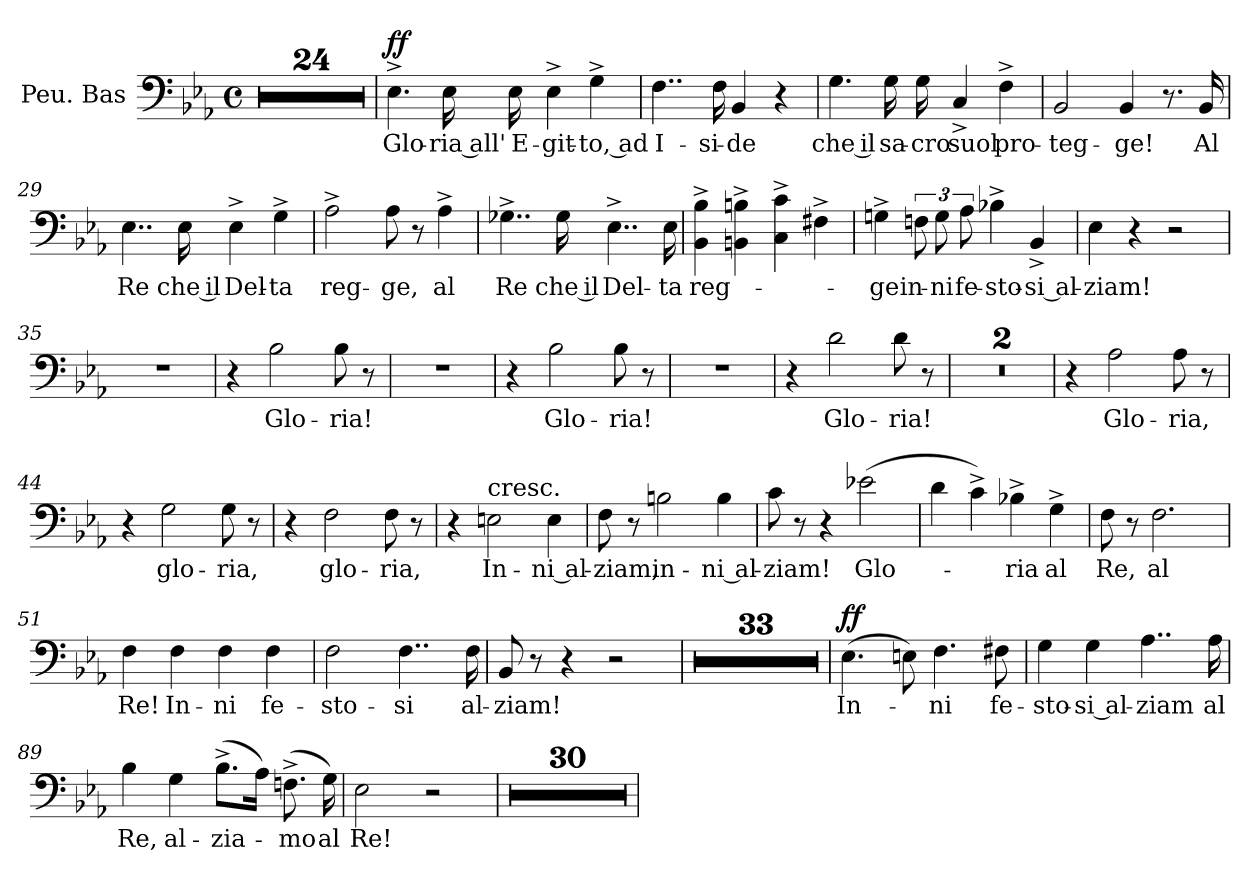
**kern	**text	**dynam
*part1	*part1	*part1
*staff1	*staff1	*staff1
*I"Peu. Bas	*	*
*I'Peu. Bas	*	*
*clefF4	*	*
*k[b-e-a-]	*	*
*M4/4	*	*
*met(c)	*	*
=1	=1	=1
1ryy	.	.
=2	=2	=2
1ryy	.	.
!!LO:LB:g=z
=3	=3	=3
1ryy	.	.
=4	=4	=4
1ryy	.	.
=5	=5	=5
1ryy	.	.
=6	=6	=6
1r	.	.
!!LO:LB:g=z
=7	=7	=7
1r	.	.
=8	=8	=8
1r	.	.
=9	=9	=9
1r	.	.
!!LO:LB:g=z
=10	=10	=10
1r	.	.
=11	=11	=11
1r	.	.
=12	=12	=12
1r	.	.
!!LO:LB:g=z
=13	=13	=13
1r	.	.
=14	=14	=14
1r	.	.
=15	=15	=15
1r	.	.
=16	=16	=16
1r	.	.
!!LO:PB:g=z
=17	=17	=17
1r	.	.
=18	=18	=18
1r	.	.
=19	=19	=19
1r	.	.
=20	=20	=20
1r	.	.
!!LO:LB:g=z
=21	=21	=21
1r	.	.
=22	=22	=22
1r	.	.
=23	=23	=23
1r	.	.
=24	=24	=24
1r	.	.
!!LO:LB:g=z
=25	=25	=25
!	!LO:LY:b:color=#0055FF	!LO:DY:a
4.E-^\	Glo-	ff
!	!LO:LY:b:color=#0055FF	!
16E-\	ria all'	.
!	!LO:LY:b:color=#0055FF	!
16E-\	E-	.
!	!LO:LY:b:color=#0055FF	!
4E-^\	-git-	.
!	!LO:LY:b:color=#0055FF	!
4G^\	to, ad	.
=26	=26	=26
!	!LO:LY:b:color=#0055FF	!
4..F\	I-	.
!	!LO:LY:b:color=#0055FF	!
16F\	-si-	.
!	!LO:LY:b:color=#0055FF	!
4BB-/	-de	.
4r	.	.
=27	=27	=27
!	!LO:LY:b:color=#0055FF	!
4.G\	che il	.
!	!LO:LY:b:color=#0055FF	!
16G\	sa-	.
!	!LO:LY:b:color=#0055FF	!
16G\	-cro	.
!	!LO:LY:b:color=#0055FF	!
4C^/	suol	.
!	!LO:LY:b:color=#0055FF	!
4F^\	pro-	.
=28	=28	=28
!	!LO:LY:b:color=#0055FF	!
2BB-/	-teg-	.
!	!LO:LY:b:color=#0055FF	!
4BB-/	-ge!	.
8.r	.	.
!	!LO:LY:b:color=#0055FF	!
16BB-/	Al	.
!!LO:PB:g=z
=29	=29	=29
!	!LO:LY:b:color=#0055FF	!
4..E-\	Re	.
!	!LO:LY:b:color=#0055FF	!
16E-\	che il	.
!	!LO:LY:b:color=#0055FF	!
4E-^\	Del-	.
!	!LO:LY:b:color=#0055FF	!
4G^\	-ta	.
=30	=30	=30
!	!LO:LY:b:color=#0055FF	!
2A-^\	reg-	.
!	!LO:LY:b:color=#0055FF	!
8A-\	-ge,	.
8r	.	.
!	!LO:LY:b:color=#0055FF	!
4A-^\	al	.
=31	=31	=31
!	!LO:LY:b:color=#0055FF	!
4..G-X^\	Re	.
!	!LO:LY:b:color=#0055FF	!
16G-\	che il	.
!	!LO:LY:b:color=#0055FF	!
4..E-^\	Del-	.
!	!LO:LY:b:color=#0055FF	!
16E-\	-ta	.
=32	=32	=32
!	!LO:LY:b:color=#0055FF	!
4BB-\^ 4B-\^	reg-	.
4BBn\^ 4Bn\^	.	.
4C\^ 4c\^	.	.
4F#X^\	.	.
!!LO:LB:g=z
=33	=33	=33
!	!LO:LY:b:color=#0055FF	!
4Gn^\	-ge	.
!	!LO:LY:b:color=#0055FF	!
12Fn\	in-	.
!	!LO:LY:b:color=#0055FF	!
12G\	-ni	.
!	!LO:LY:b:color=#0055FF	!
12A-\	fe-	.
!	!LO:LY:b:color=#0055FF	!
4B-X^\	-sto-	.
!	!LO:LY:b:color=#0055FF	!
4BB-^/	si al-	.
=34	=34	=34
!	!LO:LY:b:color=#0055FF	!
4E-\	-ziam!	.
4r	.	.
2r	.	.
=35	=35	=35
1r	.	.
=36	=36	=36
4r	.	.
!	!LO:LY:b:color=#0055FF	!
2B-\	Glo-	.
!	!LO:LY:b:color=#0055FF	!
8B-\	-ria!	.
8r	.	.
!!LO:PB:g=z
=37	=37	=37
1r	.	.
=38	=38	=38
4r	.	.
!	!LO:LY:b:color=#0055FF	!
2B-\	Glo-	.
!	!LO:LY:b:color=#0055FF	!
8B-\	-ria!	.
8r	.	.
=39	=39	=39
1r	.	.
!!LO:LB:g=z
=40	=40	=40
4r	.	.
!	!LO:LY:b:color=#0055FF	!
2d\	Glo-	.
!	!LO:LY:b:color=#0055FF	!
8d\	-ria!	.
8r	.	.
=41	=41	=41
1r	.	.
=42	=42	=42
1r	.	.
!!LO:PB:g=z
=43	=43	=43
4r	.	.
!	!LO:LY:b:color=#0055FF	!
2A-\	Glo-	.
!	!LO:LY:b:color=#0055FF	!
8A-\	-ria,	.
8r	.	.
=44	=44	=44
4r	.	.
!	!LO:LY:b:color=#0055FF	!
2G\	glo-	.
!	!LO:LY:b:color=#0055FF	!
8G\	-ria,	.
8r	.	.
=45	=45	=45
4r	.	.
!	!LO:LY:b:color=#0055FF	!
2F\	glo-	.
!	!LO:LY:b:color=#0055FF	!
8F\	-ria,	.
8r	.	.
!!LO:LB:g=z
=46	=46	=46
4r	.	.
!LO:TX:a:t=cresc.	!	!
!	!LO:LY:b:color=#0055FF	!
2En\	In-	.
!	!LO:LY:b:color=#0055FF	!
4E\	ni al-	.
=47	=47	=47
!	!LO:LY:b:color=#0055FF	!
8F\	-ziam,	.
8r	.	.
!	!LO:LY:b:color=#0055FF	!
2Bn\	in-	.
!	!LO:LY:b:color=#0055FF	!
4B\	ni al-	.
=48	=48	=48
!	!LO:LY:b:color=#0055FF	!
8c\	-ziam!	.
8r	.	.
4r	.	.
!	!LO:LY:b:color=#0055FF	!
(>2e-X\	Glo-	.
!!LO:PB:g=z
=49	=49	=49
4d\	.	.
4c^\)	.	.
!	!LO:LY:b:color=#0055FF	!
4B-X^\	-ria	.
!	!LO:LY:b:color=#0055FF	!
4G^\	al	.
=50	=50	=50
!	!LO:LY:b:color=#0055FF	!
8F\	Re,	.
8r	.	.
!	!LO:LY:b:color=#0055FF	!
2.F\	al	.
=51	=51	=51
!	!LO:LY:b:color=#0055FF	!
4F\	Re!	.
!	!LO:LY:b:color=#0055FF	!
4F\	In-	.
!	!LO:LY:b:color=#0055FF	!
4F\	-ni	.
!	!LO:LY:b:color=#0055FF	!
4F\	fe-	.
!!LO:LB:g=z
=52	=52	=52
!	!LO:LY:b:color=#0055FF	!
2F\	-sto-	.
!	!LO:LY:b:color=#0055FF	!
4..F\	-si	.
!	!LO:LY:b:color=#0055FF	!
16F\	al-	.
=53	=53	=53
!	!LO:LY:b:color=#0055FF	!
8BB-/	-ziam!	.
8r	.	.
4r	.	.
2r	.	.
=54	=54	=54
1r	.	.
!!LO:PB:g=z
=55	=55	=55
1r	.	.
=56	=56	=56
1r	.	.
=57	=57	=57
1r	.	.
=58	=58	=58
1r	.	.
!!LO:LB:g=z
=59	=59	=59
1r	.	.
=60	=60	=60
1r	.	.
=61	=61	=61
1r	.	.
!!LO:PB:g=z
=62	=62	=62
1r	.	.
=63	=63	=63
1r	.	.
=64	=64	=64
1r	.	.
!!LO:LB:g=z
=65	=65	=65
1r	.	.
=66	=66	=66
1r	.	.
=67	=67	=67
1r	.	.
!!LO:LB:g=z
=68	=68	=68
1r	.	.
=69	=69	=69
1r	.	.
=70	=70	=70
1r	.	.
!!LO:PB:g=z
=71	=71	=71
1r	.	.
=72	=72	=72
1r	.	.
=73	=73	=73
1r	.	.
=74	=74	=74
1r	.	.
!!LO:LB:g=z
=75	=75	=75
1r	.	.
=76	=76	=76
1r	.	.
=77	=77	=77
1r	.	.
=78	=78	=78
1r	.	.
!!LO:PB:g=z
=79	=79	=79
1r	.	.
=80	=80	=80
1r	.	.
=81	=81	=81
1r	.	.
=82	=82	=82
1r	.	.
!!LO:LB:g=z
=83	=83	=83
1r	.	.
=84	=84	=84
1r	.	.
=85	=85	=85
1r	.	.
=86	=86	=86
1r	.	.
!!LO:PB:g=z
=87	=87	=87
!	!LO:LY:b:color=#0055FF	!LO:DY:a
(>4.E-\	In-	ff
8En\)	.	.
!	!LO:LY:b:color=#0055FF	!
4.F\	-ni	.
!	!LO:LY:b:color=#0055FF	!
8F#X\	fe-	.
=88	=88	=88
!	!LO:LY:b:color=#0055FF	!
4G\	-sto-	.
!	!LO:LY:b:color=#0055FF	!
4G\	si al-	.
!	!LO:LY:b:color=#0055FF	!
4..A-\	-ziam	.
!	!LO:LY:b:color=#0055FF	!
16A-\	al	.
=89	=89	=89
!	!LO:LY:b:color=#0055FF	!
4B-\	Re,	.
!	!LO:LY:b:color=#0055FF	!
4G\	al-	.
!	!LO:LY:b:color=#0055FF	!
(>8.B-^\L	-zia-	.
16A-\Jk)	.	.
!	!LO:LY:b:color=#0055FF	!
(>8.Fn^\	-mo	.
!	!LO:LY:b:color=#0055FF	!
16G\)	al	.
=90	=90	=90
!	!LO:LY:b:color=#0055FF	!
2E-\	Re!	.
2r	.	.
!!LO:LB:g=z
=91	=91	=91
1r	.	.
=92	=92	=92
1r	.	.
=93	=93	=93
1r	.	.
=94	=94	=94
1r	.	.
!!LO:PB:g=z
=95	=95	=95
1r	.	.
=96	=96	=96
1r	.	.
=97	=97	=97
1r	.	.
=98	=98	=98
1r	.	.
!!LO:LB:g=z
=99	=99	=99
1r	.	.
=100	=100	=100
1r	.	.
=101	=101	=101
1r	.	.
=102	=102	=102
1r	.	.
!!LO:LB:g=z
=103	=103	=103
1r	.	.
=104	=104	=104
1r	.	.
=105	=105	=105
1r	.	.
=106	=106	=106
1r	.	.
!!LO:LB:g=z
=107	=107	=107
1r	.	.
=108	=108	=108
1r	.	.
=109	=109	=109
1r	.	.
!!LO:LB:g=z
=110	=110	=110
1r	.	.
=111	=111	=111
1r	.	.
=112	=112	=112
1r	.	.
!!LO:LB:g=z
=113	=113	=113
1r	.	.
=114	=114	=114
1r	.	.
=115	=115	=115
1r	.	.
!!LO:PB:g=z
=116	=116	=116
1r	.	.
=117	=117	=117
1r	.	.
=118	=118	=118
1r	.	.
!!LO:LB:g=z
=119	=119	=119
1r	.	.
=120	=120	=120
1r	.	.
=	=	=
*-	*-	*-
